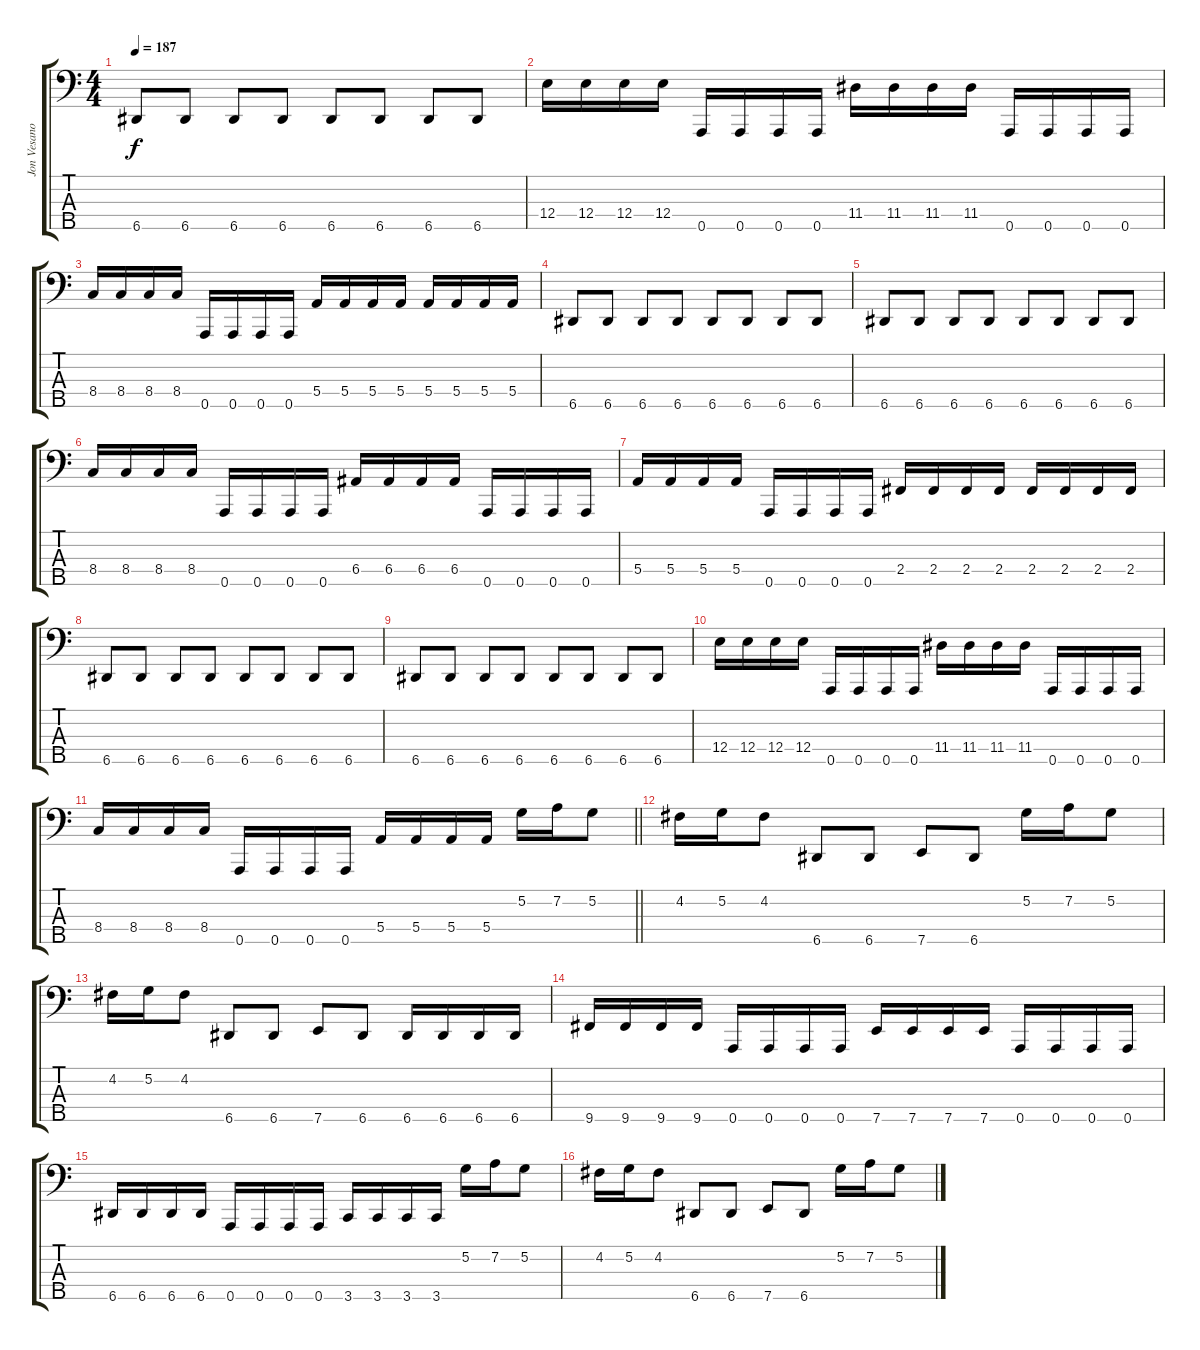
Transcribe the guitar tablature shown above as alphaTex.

\track ("Jon Vesano" "Jon Vesano") {instrument electricbasspick}
\staff {score tabs}
\tuning (G2 D2 A1 E1 A0) {hide}
\ts (4 4)
\tempo 187
\clef f4
\ks c
6.5.8{dy f} 6.5.8 6.5.8 6.5.8 6.5.8 6.5.8 6.5.8 6.5.8 |
12.4.16 12.4.16 12.4.16 12.4.16 0.5.16 0.5.16 0.5.16 0.5.16 11.4.16 11.4.16 11.4.16 11.4.16 0.5.16 0.5.16 0.5.16 0.5.16 |
8.4.16 8.4.16 8.4.16 8.4.16 0.5.16 0.5.16 0.5.16 0.5.16 5.4.16 5.4.16 5.4.16 5.4.16 5.4.16 5.4.16 5.4.16 5.4.16 |
6.5.8 6.5.8 6.5.8 6.5.8 6.5.8 6.5.8 6.5.8 6.5.8 |
6.5.8 6.5.8 6.5.8 6.5.8 6.5.8 6.5.8 6.5.8 6.5.8 |
8.4.16 8.4.16 8.4.16 8.4.16 0.5.16 0.5.16 0.5.16 0.5.16 6.4.16 6.4.16 6.4.16 6.4.16 0.5.16 0.5.16 0.5.16 0.5.16 |
5.4.16 5.4.16 5.4.16 5.4.16 0.5.16 0.5.16 0.5.16 0.5.16 2.4.16 2.4.16 2.4.16 2.4.16 2.4.16 2.4.16 2.4.16 2.4.16 |
6.5.8 6.5.8 6.5.8 6.5.8 6.5.8 6.5.8 6.5.8 6.5.8 |
6.5.8 6.5.8 6.5.8 6.5.8 6.5.8 6.5.8 6.5.8 6.5.8 |
12.4.16 12.4.16 12.4.16 12.4.16 0.5.16 0.5.16 0.5.16 0.5.16 11.4.16 11.4.16 11.4.16 11.4.16 0.5.16 0.5.16 0.5.16 0.5.16 |
\barLineRight lightlight
8.4.16 8.4.16 8.4.16 8.4.16 0.5.16 0.5.16 0.5.16 0.5.16 5.4.16 5.4.16 5.4.16 5.4.16 5.2.16 7.2.16 5.2.8 |
\section ("" "")
4.2.16 5.2.16 4.2.8 6.5.8 6.5.8 7.5.8 6.5.8 5.2.16 7.2.16 5.2.8 |
4.2.16 5.2.16 4.2.8 6.5.8 6.5.8 7.5.8 6.5.8 6.5.16 6.5.16 6.5.16 6.5.16 |
9.5.16 9.5.16 9.5.16 9.5.16 0.5.16 0.5.16 0.5.16 0.5.16 7.5.16 7.5.16 7.5.16 7.5.16 0.5.16 0.5.16 0.5.16 0.5.16 |
6.5.16 6.5.16 6.5.16 6.5.16 0.5.16 0.5.16 0.5.16 0.5.16 3.5.16 3.5.16 3.5.16 3.5.16 5.2.16 7.2.16 5.2.8 |
4.2.16 5.2.16 4.2.8 6.5.8 6.5.8 7.5.8 6.5.8 5.2.16 7.2.16 5.2.8
